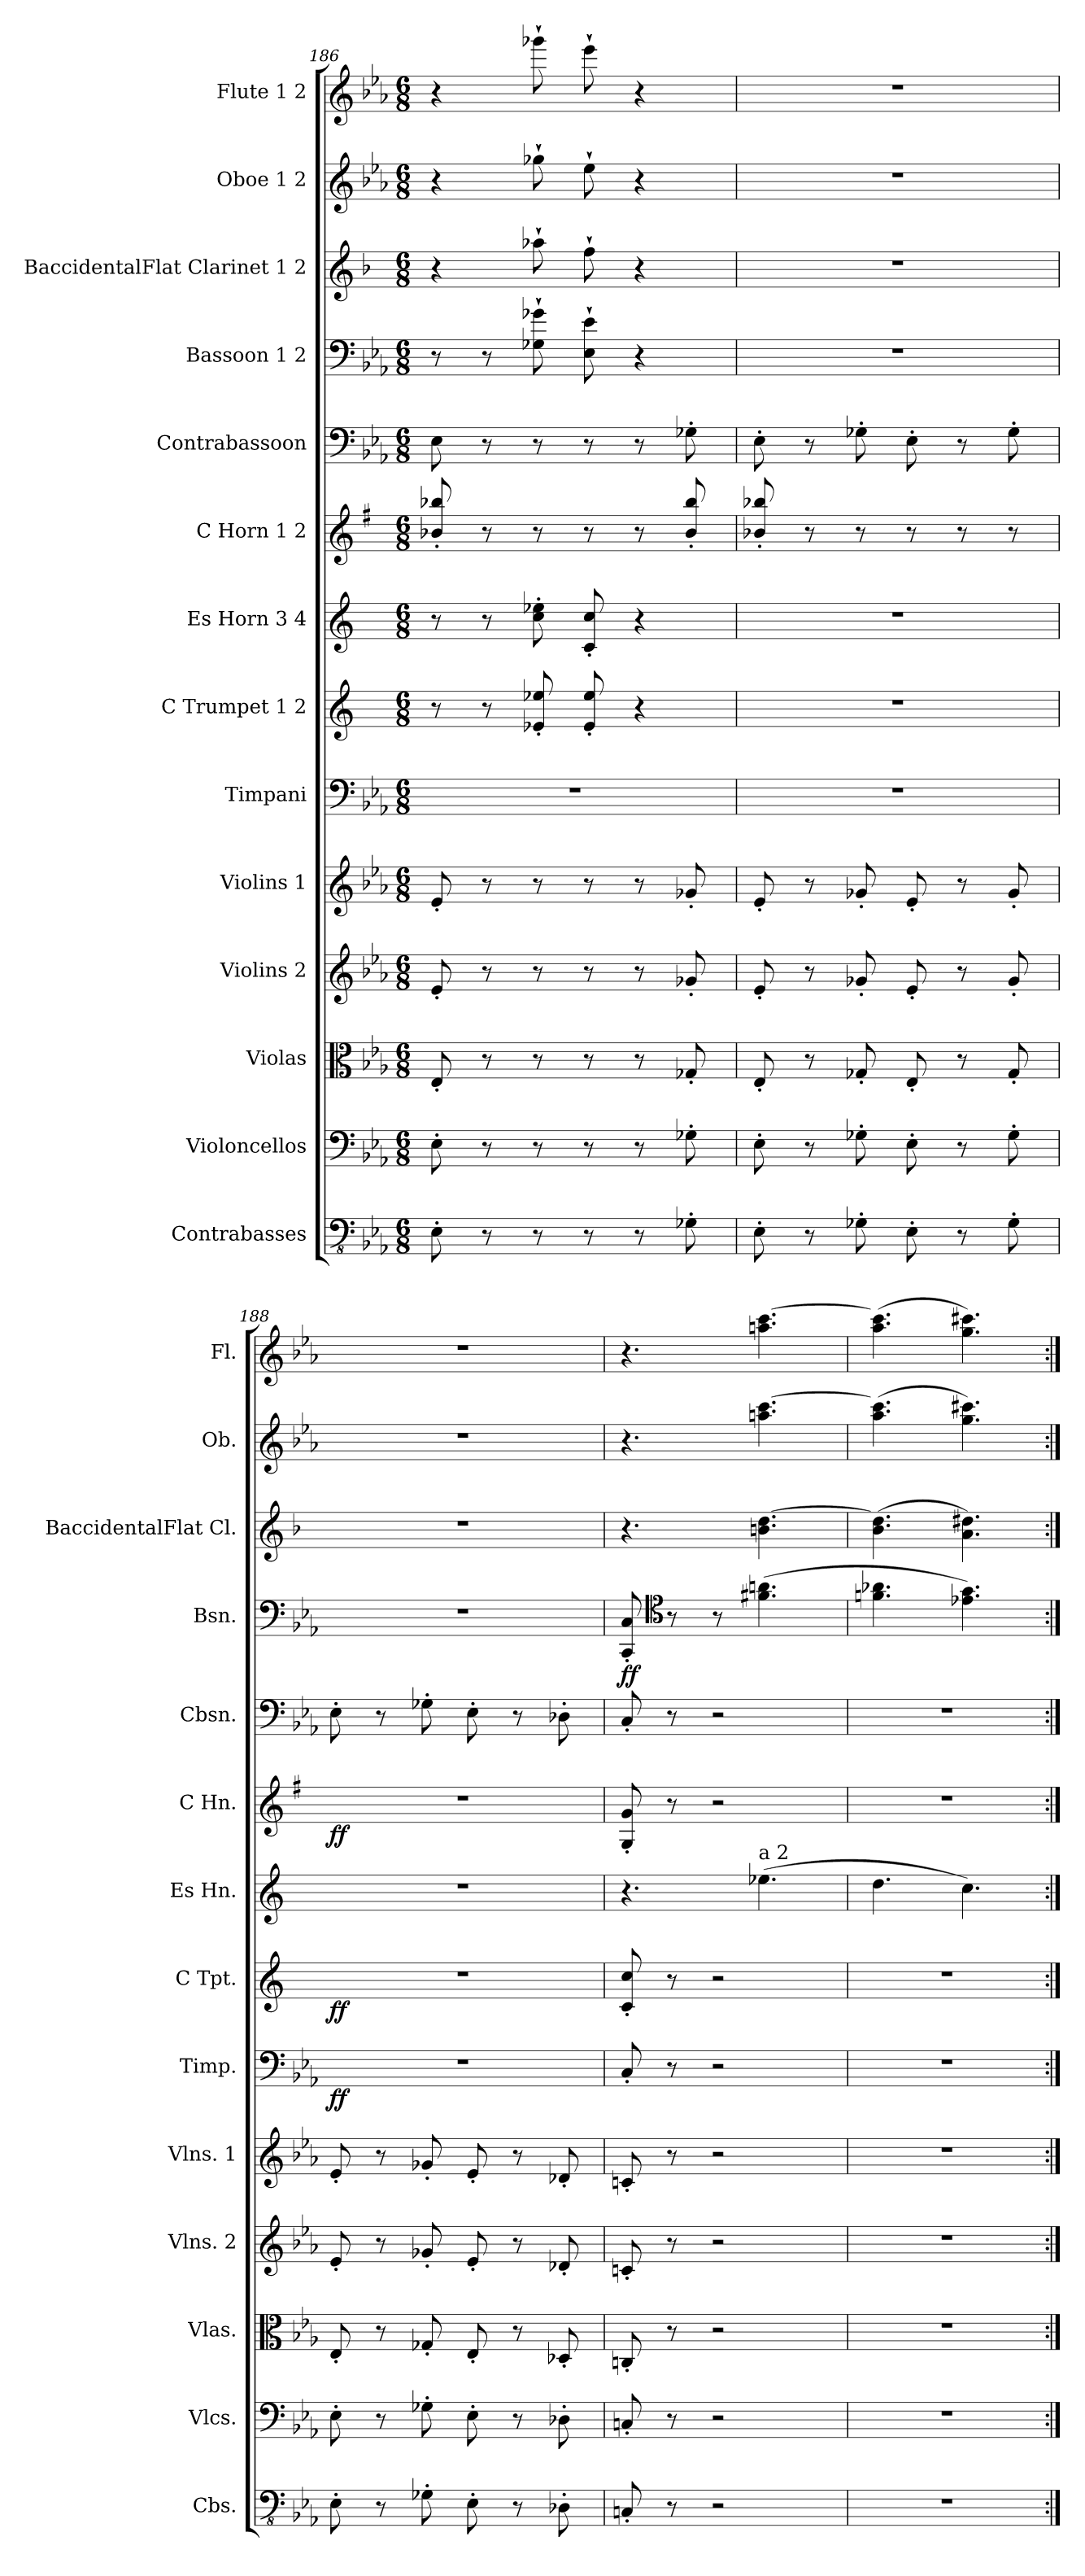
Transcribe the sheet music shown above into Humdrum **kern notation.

**kern	**kern	**kern	**kern	**kern	**kern	**dynam	**kern	**dynam	**kern	**kern	**dynam	**kern	**kern	**dynam	**kern	**kern	**kern
*part14	*part13	*part12	*part11	*part10	*part9	*part9	*part8	*part8	*part7	*part6	*part6	*part5	*part4	*part4	*part3	*part2	*part1
*staff14	*staff13	*staff12	*staff11	*staff10	*staff9	*staff9	*staff8	*staff8	*staff7	*staff6	*staff6	*staff5	*staff4	*staff4	*staff3	*staff2	*staff1
*I"Contrabasses	*I"Violoncellos	*I"Violas	*I"Violins 2	*I"Violins 1	*I"Timpani	*	*I"C Trumpet 1 2	*	*I"Es Horn 3 4	*I"C Horn 1 2	*	*I"Contrabassoon	*I"Bassoon 1 2	*	*I"BaccidentalFlat Clarinet 1 2	*I"Oboe 1 2	*I"Flute  1 2
*I'Cbs.	*I'Vlcs.	*I'Vlas.	*I'Vlns. 2	*I'Vlns. 1	*I'Timp.	*	*I'C Tpt.	*	*I'Es Hn.	*I'C Hn.	*	*I'Cbsn.	*I'Bsn.	*	*I'BaccidentalFlat Cl.	*I'Ob.	*I'Fl.
!!LO:PB:g=z
*clefFv4	*clefF4	*clefC3	*clefG2	*clefG2	*clefF4	*	*clefG2	*	*clefG2	*clefG2	*	*clefF4	*clefF4	*	*clefG2	*clefG2	*clefG2
*	*	*	*	*	*	*	*	*	*ITrd5c9	*ITrd4c7	*	*ITrd7c12	*	*	*ITrd1c2	*	*
*k[b-e-a-]	*k[b-e-a-]	*k[b-e-a-]	*k[b-e-a-]	*k[b-e-a-]	*k[b-e-a-]	*	*k[]	*	*k[b-e-a-]	*k[]	*	*k[b-e-a-]	*k[b-e-a-]	*	*k[b-e-a-]	*k[b-e-a-]	*k[b-e-a-]
*M6/8	*M6/8	*M6/8	*M6/8	*M6/8	*M6/8	*	*M6/8	*	*M6/8	*M6/8	*	*M6/8	*M6/8	*	*M6/8	*M6/8	*M6/8
=186	=186	=186	=186	=186	=186	=186	=186	=186	=186	=186	=186	=186	=186	=186	=186	=186	=186
8EE-'\	8E-'\	8E-'/	8e-'/	8e-'/	2.r	.	8r	.	8r	8e-X/' 8ee-X/'	.	8EE-\	8r	.	4r	4r	4r
8r	8r	8r	8r	8r	.	.	8r	.	8r	8r	.	8r	8r	.	.	.	.
8r	8r	8r	8r	8r	.	.	8e-X/' 8ee-X/'	.	8e-\' 8g-X\'	8r	.	8r	8G-X\` 8g-X\`	.	8gg-X`\	8gg-X`\	8ggg-X`\
8r	8r	8r	8r	8r	.	.	8e-/' 8ee-/'	.	8E-/' 8e-/'	8r	.	8r	8E-\` 8e-\`	.	8ee-`\	8ee-`\	8eee-`\
8r	8r	8r	8r	8r	.	.	4r	.	4r	8r	.	8r	4r	.	4r	4r	4r
8GG-X'\	8G-X'\	8G-X'/	8g-X'/	8g-X'/	.	.	.	.	.	8e-/' 8ee-/'	.	8GG-X'\	.	.	.	.	.
=187	=187	=187	=187	=187	=187	=187	=187	=187	=187	=187	=187	=187	=187	=187	=187	=187	=187
8EE-'\	8E-'\	8E-'/	8e-'/	8e-'/	2.r	.	2.r	.	2.r	8e-X/' 8ee-X/'	.	8EE-'\	2.r	.	2.r	2.r	2.r
8r	8r	8r	8r	8r	.	.	.	.	.	8r	.	8r	.	.	.	.	.
8GG-X'\	8G-X'\	8G-X'/	8g-X'/	8g-X'/	.	.	.	.	.	8r	.	8GG-X'\	.	.	.	.	.
8EE-'\	8E-'\	8E-'/	8e-'/	8e-'/	.	.	.	.	.	8r	.	8EE-'\	.	.	.	.	.
8r	8r	8r	8r	8r	.	.	.	.	.	8r	.	8r	.	.	.	.	.
8GG-'\	8G-'\	8G-'/	8g-'/	8g-'/	.	.	.	.	.	8r	.	8GG-'\	.	.	.	.	.
=188	=188	=188	=188	=188	=188	=188	=188	=188	=188	=188	=188	=188	=188	=188	=188	=188	=188
!	!	!	!	!	!	!LO:DY:b	!	!LO:DY:b	!	!	!LO:DY:b	!	!	!	!	!	!
8EE-'\	8E-'\	8E-'/	8e-'/	8e-'/	2.r	ff	2.r	ff	2.r	2.r	ff	8EE-'\	2.r	.	2.r	2.r	2.r
8r	8r	8r	8r	8r	.	.	.	.	.	.	.	8r	.	.	.	.	.
8GG-X'\	8G-X'\	8G-X'/	8g-X'/	8g-X'/	.	.	.	.	.	.	.	8GG-X'\	.	.	.	.	.
8EE-'\	8E-'\	8E-'/	8e-'/	8e-'/	.	.	.	.	.	.	.	8EE-'\	.	.	.	.	.
8r	8r	8r	8r	8r	.	.	.	.	.	.	.	8r	.	.	.	.	.
8DD-X'\	8D-X'\	8D-X'/	8d-X'/	8d-X'/	.	.	.	.	.	.	.	8DD-X'\	.	.	.	.	.
=189	=189	=189	=189	=189	=189	=189	=189	=189	=189	=189	=189	=189	=189	=189	=189	=189	=189
!	!	!	!	!	!	!	!	!	!	!	!	!	!	!LO:DY:b	!	!	!
8CCn'/	8Cn'/	8Cn'/	8cn'/	8cn'/	8C'/	.	8c/' 8cc/'	.	4.r	8C/' 8c/'	.	8CC'/	8CC/' 8C/'	ff	4.r	4.r	4.r
*	*	*	*	*	*	*	*	*	*	*	*	*	*clefC4	*	*	*	*
8r	8r	8r	8r	8r	8r	.	8r	.	.	8r	.	8r	8r	.	.	.	.
2r	2r	2r	2r	2r	2r	.	2r	.	.	2r	.	2r	8r	.	.	.	.
!	!	!	!	!	!	!	!	!	!LO:TX:a:t=a 2	!	!	!	!	!	!	!	!
.	.	.	.	.	.	.	.	.	(4.g-X\	.	.	.	(4.f#X\ 4.an\	.	4.an\ [4.cc\	4.aan\ [4.ccc\	4.aan\ [4.ccc\
!!LO:PB:g=z
=190	=190	=190	=190	=190	=190	=190	=190	=190	=190	=190	=190	=190	=190	=190	=190	=190	=190
2.r	2.r	2.r	2.r	2.r	2.r	.	2.r	.	4.f\	2.r	.	2.r	4.fn\ 4.a-X\	.	(4.a-\ 4.cc\]	(4.aa-\ 4.ccc\]	(4.aa-\ 4.ccc\]
.	.	.	.	.	.	.	.	.	4.e-\)	.	.	.	4.e-X\ 4.g\)	.	4.g\ 4.cc#X\)	4.gg\ 4.ccc#X\)	4.gg\ 4.ccc#X\)
=:|!	=:|!	=:|!	=:|!	=:|!	=:|!	=:|!	=:|!	=:|!	=:|!	=:|!	=:|!	=:|!	=:|!	=:|!	=:|!	=:|!	=:|!
*-	*-	*-	*-	*-	*-	*-	*-	*-	*-	*-	*-	*-	*-	*-	*-	*-	*-
